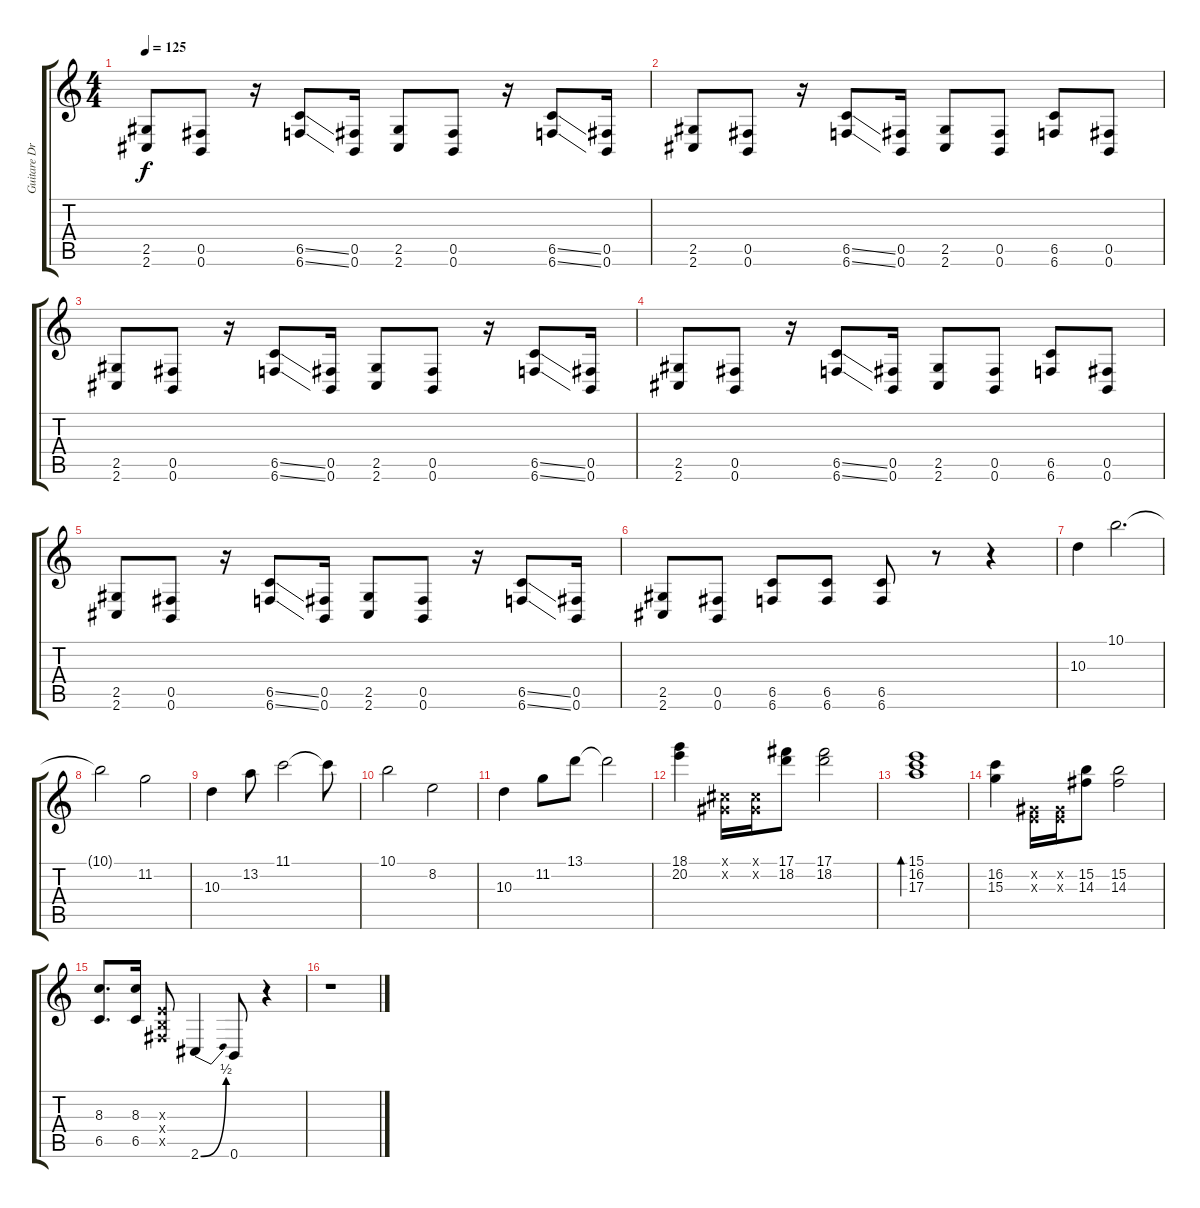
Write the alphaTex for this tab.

\track ("Guitare Droite" "Guitare Dr") {instrument distortionguitar}
\staff {score tabs}
\tuning (Db4 Ab3 E3 B2 Gb2 B1) {hide}
\ts (4 4)
\tempo 125
\clef g2
\ks c
(2.5 2.6).8{dy f} (0.5 0.6).8 r.16 (6.5{ss} 6.6{ss}).8 (0.5 0.6).16 (2.5 2.6).8 (0.5 0.6).8 r.16 (6.5{ss} 6.6{ss}).8 (0.5 0.6).16 |
(2.5 2.6).8 (0.5 0.6).8 r.16 (6.5{ss} 6.6{ss}).8 (0.5 0.6).16 (2.5 2.6).8 (0.5 0.6).8 (6.5 6.6).8 (0.5 0.6).8 |
(2.5 2.6).8 (0.5 0.6).8 r.16 (6.5{ss} 6.6{ss}).8 (0.5 0.6).16 (2.5 2.6).8 (0.5 0.6).8 r.16 (6.5{ss} 6.6{ss}).8 (0.5 0.6).16 |
(2.5 2.6).8 (0.5 0.6).8 r.16 (6.5{ss} 6.6{ss}).8 (0.5 0.6).16 (2.5 2.6).8 (0.5 0.6).8 (6.5 6.6).8 (0.5 0.6).8 |
(2.5 2.6).8 (0.5 0.6).8 r.16 (6.5{ss} 6.6{ss}).8 (0.5 0.6).16 (2.5 2.6).8 (0.5 0.6).8 r.16 (6.5{ss} 6.6{ss}).8 (0.5 0.6).16 |
(2.5 2.6).8 (0.5 0.6).8 (6.5 6.6).8 (6.5 6.6).8 (6.5 6.6).8 r.8 r.4 |
10.3.4 10.1.2{d} |
10.1{t}.2 11.2.2 |
10.3.4 13.2.8 11.1.2 11.1{t}.8 |
10.1.2 8.2.2 |
10.3.4 11.2.8 13.1.8 13.1{t}.2 |
(18.1 20.2).4 (0.1{x} 0.2{x}).16 (0.1{x} 0.2{x}).16 (17.1 18.2).8 (17.1 18.2).2 |
(15.1 16.2 17.3).1{bd 120} |
(16.2 15.3).4 (0.2{x} 0.3{x}).16 (0.2{x} 0.3{x}).16 (15.2 14.3).8 (15.2 14.3).2 |
(8.3 6.5).8{d} (8.3 6.5).16 (0.3{x} 0.4{x} 0.5{x}).8 2.6{be (bend 0 0 60 2)}.4 0.6.8 r.4 |
r.1
